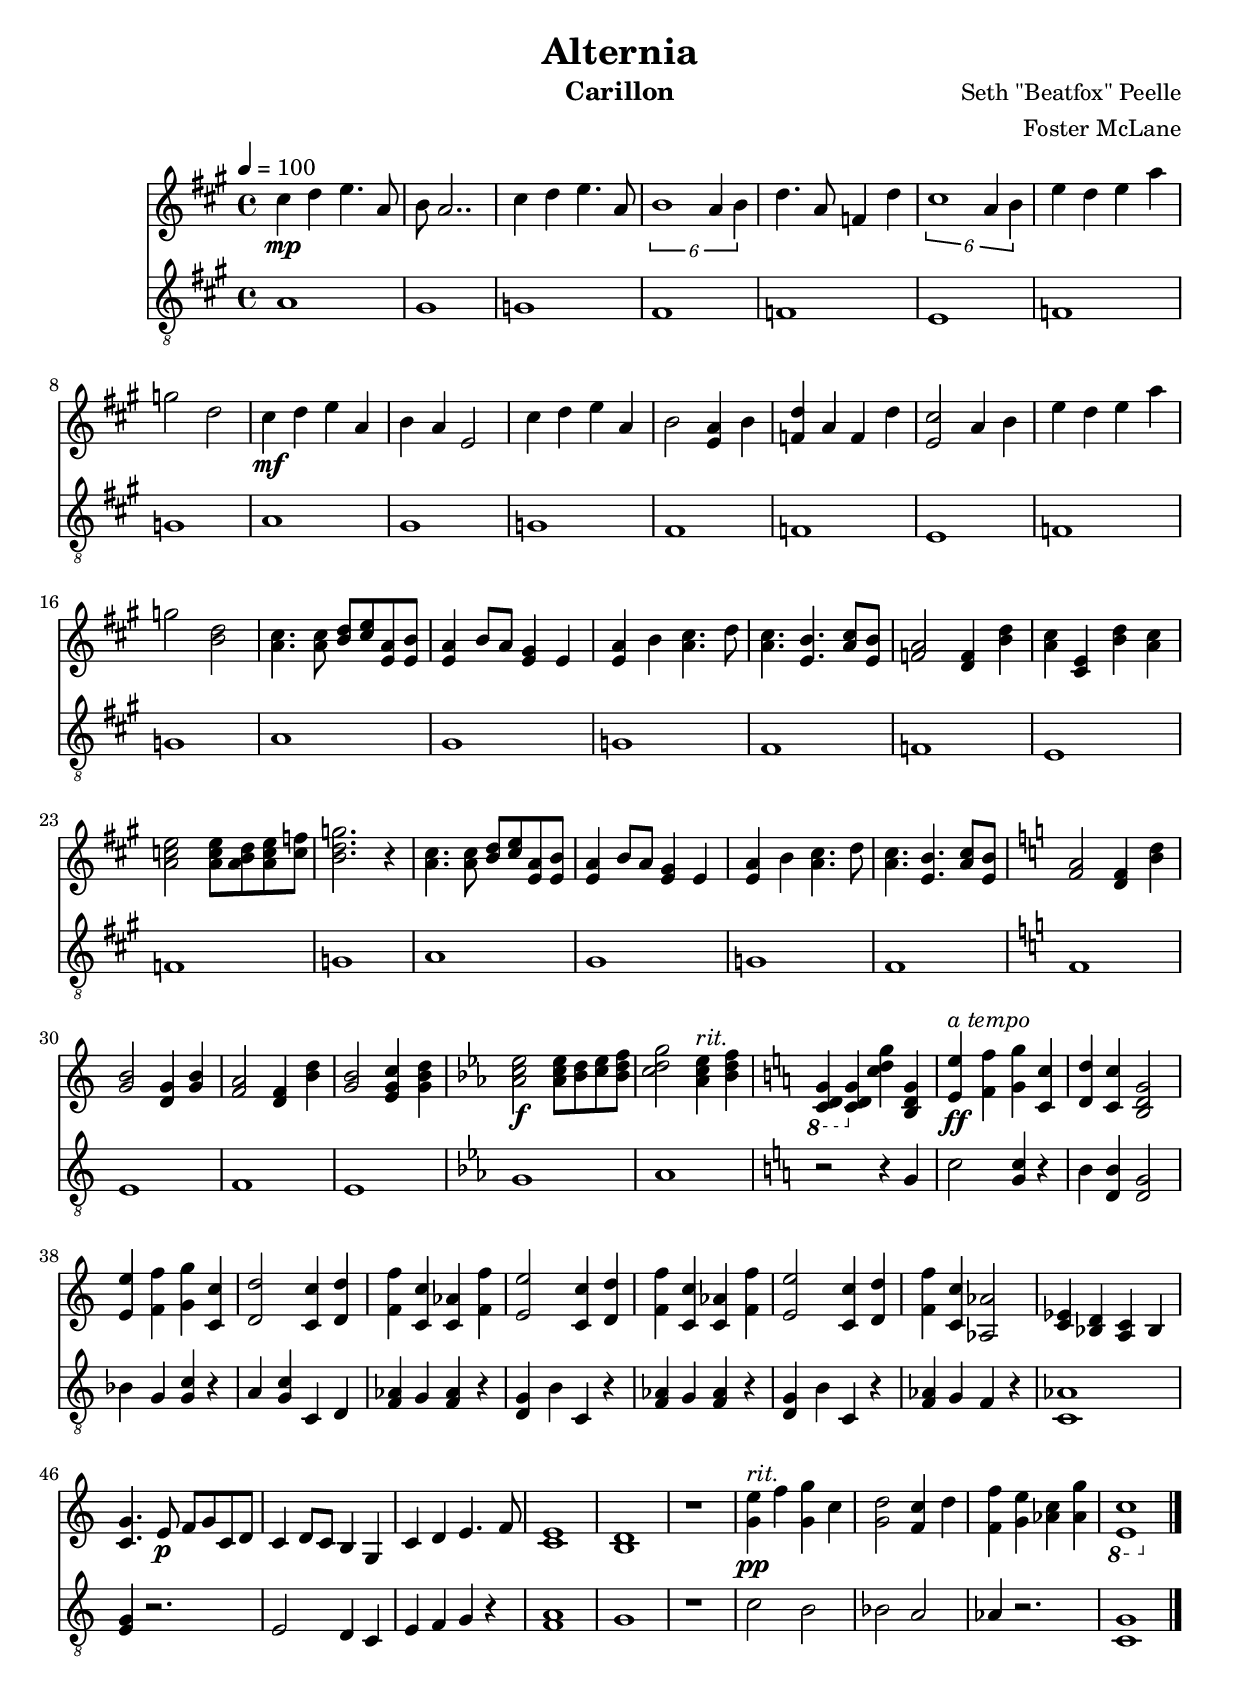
\version "2.18.2"

\header {
  title = "Alternia"
  instrument = "Carillon"
  composer = "Seth \"Beatfox\" Peelle"
  arranger = "Foster McLane"
}

main_tempo = \tempo 4 = 100
main_key = \key a \major

melody = \relative c'' {
  % verse 1
  cis4\mp d e4. a,8
  b8 a2..

  cis4 d e4. a,8
  \tuplet 6/4 { b1 a4 b }

  d4. a8 f4 d'
  \tuplet 6/4 { cis1 a4 b }

  e4 d e a
  g2 d2

  % verse 1 (second)
  cis4\mf d e a,
  b4 a e2

  cis'4 d e a,
  b2 <e, a>4 b'

  <f d'>4 a f d'
  <e, cis'>2 a4 b

  e4 d e a
  g2 <b, d>2

  % verse 2
  <a cis>4. <a cis>8 <b d> <cis e> <e, a> <e b'>
  <e a>4 b'8 a <e gis>4 e

  <e a>4 b' <a cis>4. d8
  <a cis>4. <e b'> <a cis>8 <e b'>

  <f a>2 <d f>4 <b' d>
  <a cis>4 <cis, e> <b' d> <a cis>

  <a c e>2 <a c e>8 <a b d> <a c e> <c f>
  <b d g>2. r4

  % verse 2 (second)
  <a cis>4. <a cis>8 <b d> <cis e> <e, a> <e b'>
  <e a>4 b'8 a <e gis>4 e

  <e a>4 b' <a cis>4. d8
  <a cis>4. <e b'> <a cis>8 <e b'>

  % transition 1 (flat)
  \key c \major

  <f a>2 <d f>4 <b' d>
  <g b>2 <d g>4 <g b>

  <f a>2 <d f>4 <b' d>
  <g b>2 <e g c>4 <g b d>

  % transition 2 (flat)
  \key ees \major

  <aes c ees>2\f <aes c ees>8 <bes d> <c ees> <bes d f>
  <c d g>2
    {
      \set Score.tempoHideNote = ##t

      \tempo 4 = 90 <aes c ees>4^\markup { \italic "rit." } \tempo 4 = 85 <bes d f>

      % transition 3 (sharp)
      \key c \major

      \tempo 4 = 80 \ottava #-1 <c,, d g>4 \ottava #0 \tempo 4 = 75 <c' d g> \tempo 4 = 70 <c' d g> \tempo 4 = 60 <b, d g>
    }

  % finale
  {
    \set Score.tempoHideNote = ##t
    \tempo 4 = 100
  }

  <e e'>4\ff^\markup { \italic "a tempo" } <f f'> <g g'> <c, c'>

  <d d'>4 <c c'> <b d g>2

  <e e'>4 <f f'> <g g'> <c, c'>
  <d d'>2 <c c'>4 <d d'>

  <f f'>4 <c c'> <c aes'> <f f'>
  <e e'>2 <c c'>4 <d d'>

  <f f'>4 <c c'> <c aes'> <f f'>
  <e e'>2 <c c'>4 <d d'>

  <f f'>4 <c c'> <aes aes'>2
  <ees' c>4 <d bes> <c a> bes

  % reprise
  <c g'>4. e8\p f g c, d
  c4 d8 c b4 g

  c4 d e4. f8
  <c e>1

  <b d>1
  r1

  % ending
  {
    \set Score.tempoHideNote = ##t

    \tempo 4 = 90 <g' e'>4\pp^\markup { \italic "rit." } f' \tempo 4 = 80 <g, g'> c
    \tempo 4 = 70 <g d'>2 \tempo 4 = 60 <f c'>4 d'

    \tempo 4 = 50 <f, f'>4 <g e'> \tempo 4 = 40 <aes c> \tempo 4 = 30 <aes g'>
    \ottava #-1 <e, c'>1 \ottava #0
  }

  \bar "|."
}

bass = \relative c' {
  % verse 1
  a1
  gis1

  g1
  fis1

  f1
  e1

  f1
  g1

  % verse 1 (second)
  a1
  gis1

  g1
  fis1

  f1
  e1

  f1
  g1

  % verse 2
  a1
  gis1

  g1
  fis1

  f1
  e1

  f1
  g1

  % verse 2 (second)
  a1
  gis1

  g1
  fis1

  % transition 1 (flat)
  \key c \major

  f1
  e1

  f1
  e1

  % transition 2 (flat)
  \key ees \major

  g1
  aes1

  % transition 3 (sharp)
  \key c \major

  r2 r4 g

  % finale
  c2 <g c>4 r4
  b4 <d, b'>4 <d g>2

  bes'4 g <g c> r4
  a4 <g c> c, d

  <f aes>4 g <f aes> r
  <d g>4 b' c, r4

  <f aes>4 g <f aes> r
  <d g>4 b' c, r4

  <f aes>4 g f r
  <aes c,>1

  % reprise
  <g e>4 r2.
  e2 d4 c

  e4 f g r
  <f a>1

  g1
  r1

  % ending
  c2 b
  bes2 a

  aes4 r2.
  <c, g'>1

  \bar "|."
}

keys = \new Staff {
  \clef "treble"

  \main_tempo
  \main_key

  \melody
}

pedals = \new Staff {
  \clef "treble_8"

  \main_tempo
  \main_key

  \bass
}

\score {
  <<
    \keys
    \pedals
  >>

  \midi {}
  \layout {}
}
